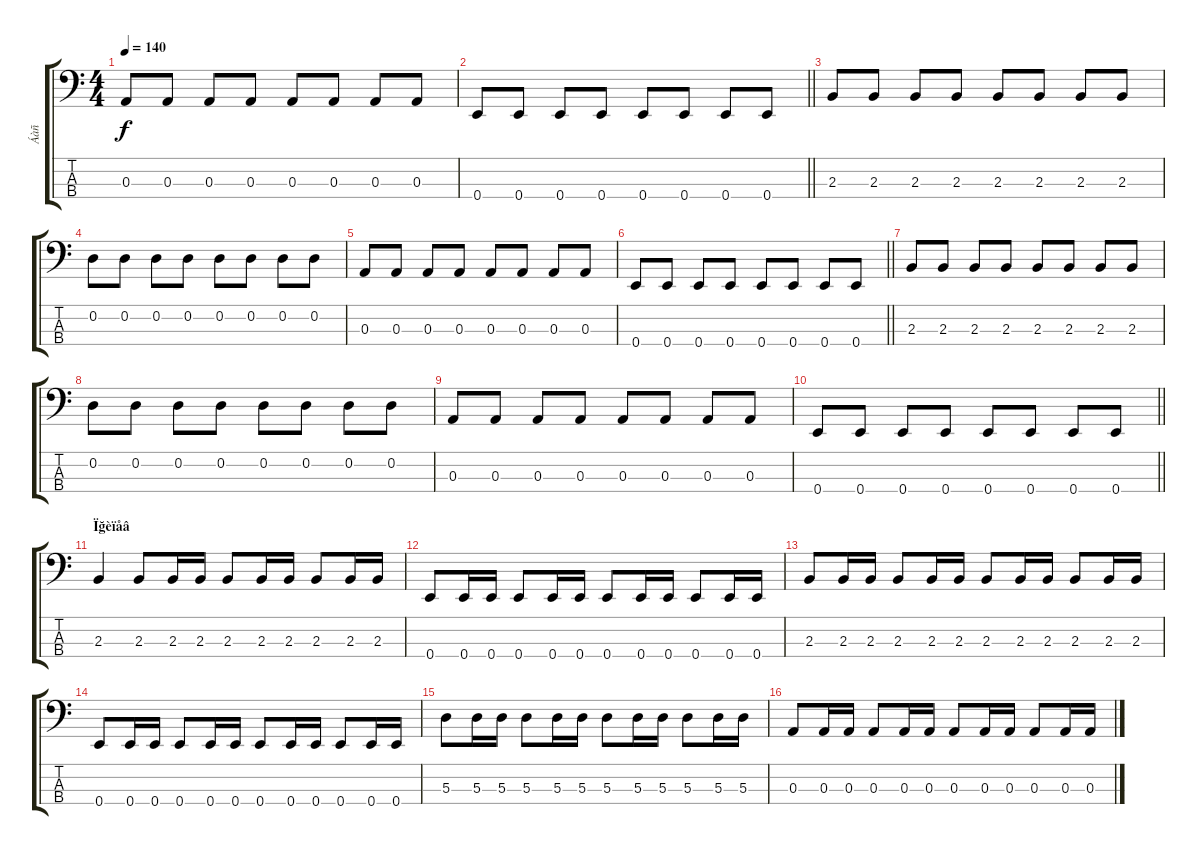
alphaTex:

\track ("Áàñ" "Áàñ") {instrument electricbassfinger}
\staff {score tabs}
\tuning (G2 D2 A1 E1) {hide}
\ts (4 4)
\tempo 140
\clef f4
\ks c
0.3.8{dy f} 0.3.8 0.3.8 0.3.8 0.3.8 0.3.8 0.3.8 0.3.8 |
\barLineRight lightlight
0.4.8 0.4.8 0.4.8 0.4.8 0.4.8 0.4.8 0.4.8 0.4.8 |
2.3.8 2.3.8 2.3.8 2.3.8 2.3.8 2.3.8 2.3.8 2.3.8 |
0.2.8 0.2.8 0.2.8 0.2.8 0.2.8 0.2.8 0.2.8 0.2.8 |
0.3.8 0.3.8 0.3.8 0.3.8 0.3.8 0.3.8 0.3.8 0.3.8 |
\barLineRight lightlight
0.4.8 0.4.8 0.4.8 0.4.8 0.4.8 0.4.8 0.4.8 0.4.8 |
2.3.8 2.3.8 2.3.8 2.3.8 2.3.8 2.3.8 2.3.8 2.3.8 |
0.2.8 0.2.8 0.2.8 0.2.8 0.2.8 0.2.8 0.2.8 0.2.8 |
0.3.8 0.3.8 0.3.8 0.3.8 0.3.8 0.3.8 0.3.8 0.3.8 |
\barLineRight lightlight
0.4.8 0.4.8 0.4.8 0.4.8 0.4.8 0.4.8 0.4.8 0.4.8 |
\section ("" "Ïğèïåâ")
2.3.4 2.3.8 2.3.16 2.3.16 2.3.8 2.3.16 2.3.16 2.3.8 2.3.16 2.3.16 |
0.4.8 0.4.16 0.4.16 0.4.8 0.4.16 0.4.16 0.4.8 0.4.16 0.4.16 0.4.8 0.4.16 0.4.16 |
2.3.8 2.3.16 2.3.16 2.3.8 2.3.16 2.3.16 2.3.8 2.3.16 2.3.16 2.3.8 2.3.16 2.3.16 |
0.4.8 0.4.16 0.4.16 0.4.8 0.4.16 0.4.16 0.4.8 0.4.16 0.4.16 0.4.8 0.4.16 0.4.16 |
5.3.8 5.3.16 5.3.16 5.3.8 5.3.16 5.3.16 5.3.8 5.3.16 5.3.16 5.3.8 5.3.16 5.3.16 |
0.3.8 0.3.16 0.3.16 0.3.8 0.3.16 0.3.16 0.3.8 0.3.16 0.3.16 0.3.8 0.3.16 0.3.16
